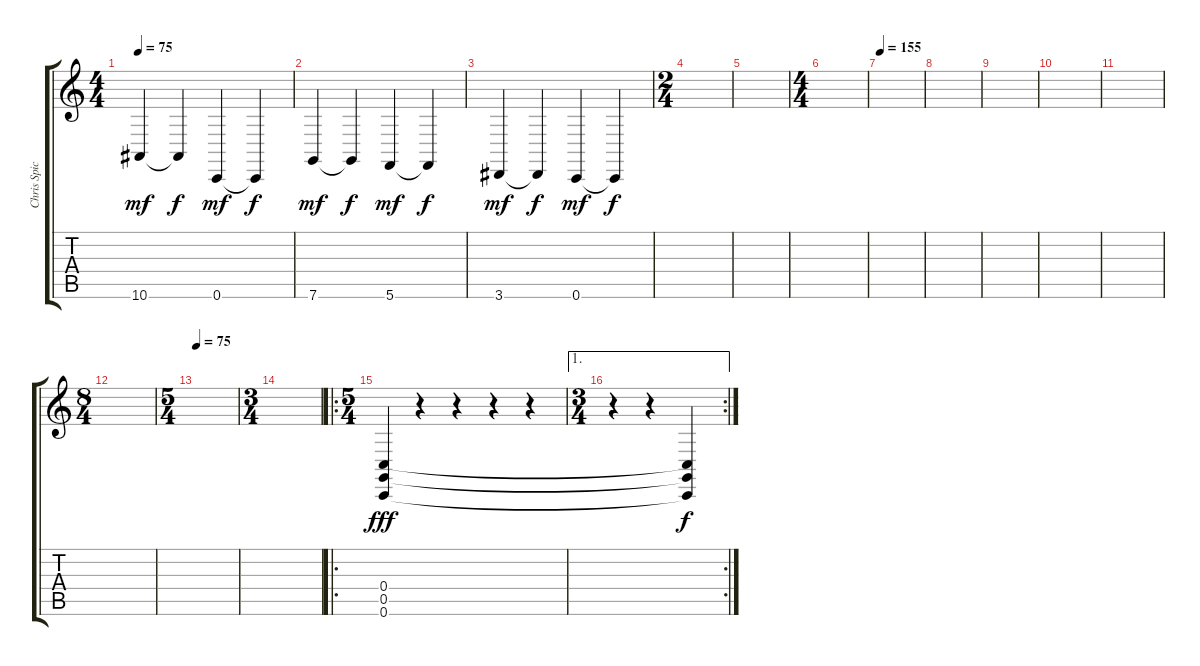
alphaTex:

\track ("Chris Spicuzza" "Chris Spic") {instrument pad2warm}
\staff {score tabs}
\tuning (D4 A3 F3 C3 G2 C2) {hide}
\ts (4 4)
\tempo 75
\clef g2
\ks c
10.6.4{dy mf} 10.6{t}.4{dy f} 0.6.4{dy mf} 0.6{t}.4{dy f} |
7.6.4{dy mf} 7.6{t}.4{dy f} 5.6.4{dy mf} 5.6{t}.4{dy f} |
3.6.4{dy mf} 3.6{t}.4{dy f} 0.6.4{dy mf} 0.6{t}.4{dy f} |
\ts (2 4)
|
|
\ts (4 4)
|
\tempo 155
|
|
|
|
|
\ts (8 4)
|
\ts (5 4)
\tempo 75
|
\ts (3 4)
|
\ro
\ts (5 4)
(0.4 0.5 0.6).4{dy fff} r.4 r.4 r.4 r.4 |
\ae 1
\rc 2
\ts (3 4)
r.4 r.4 (0.4{t} 0.5{t} 0.6{t}).4{dy f}
